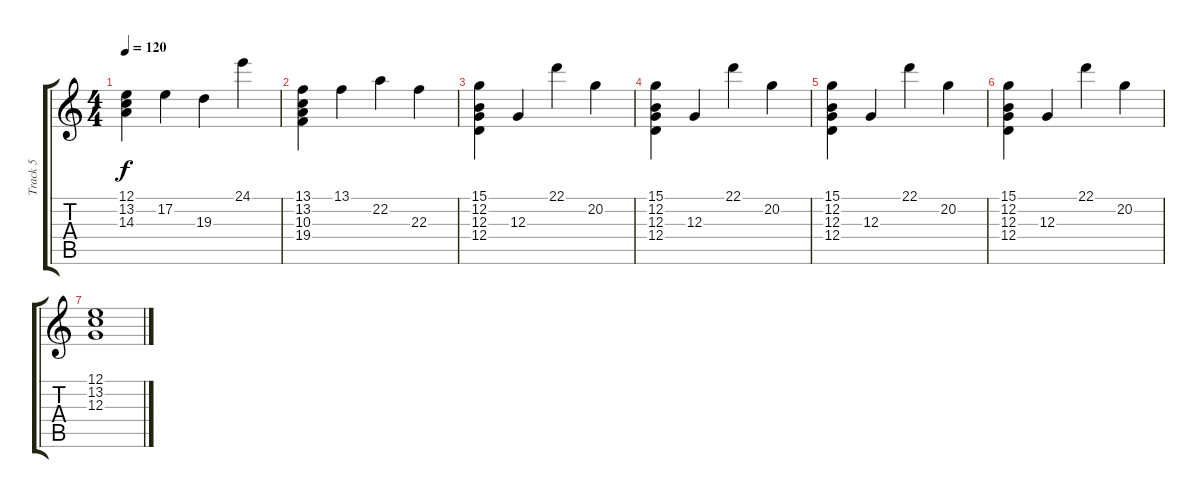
\track ("Track 5" "Track 5") {instrument brightacousticpiano}
\staff {score tabs}
\tuning (E4 B3 G3 D3 A2 E2) {hide}
\ts (4 4)
\tempo 120
\clef g2
\ks c
(12.1 13.2 14.3).4{dy f} 17.2.4 19.3.4 24.1.4 |
(13.1 13.2 10.3 19.4).4 13.1.4 22.2.4 22.3.4 |
(15.1 12.2 12.3 12.4).4 12.3.4 22.1.4 20.2.4 |
(15.1 12.2 12.3 12.4).4 12.3.4 22.1.4 20.2.4 |
(15.1 12.2 12.3 12.4).4 12.3.4 22.1.4 20.2.4 |
(15.1 12.2 12.3 12.4).4 12.3.4 22.1.4 20.2.4 |
(12.1 13.2 12.3).1
